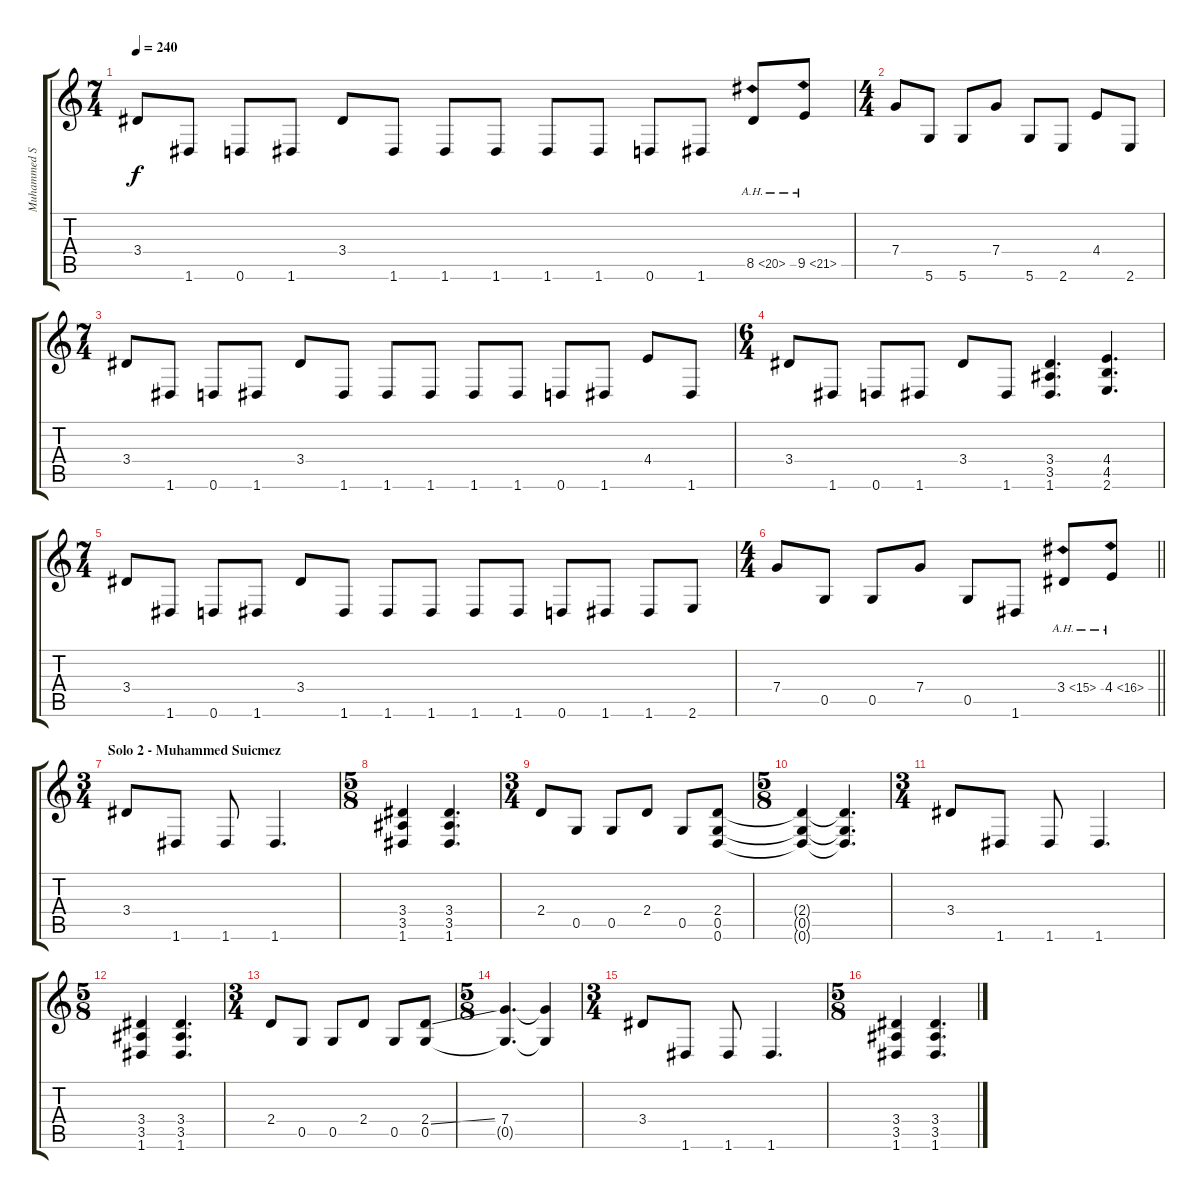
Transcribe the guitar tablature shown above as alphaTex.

\track ("Muhammed Suicmez" "Muhammed S") {instrument overdrivenguitar}
\staff {score tabs}
\tuning (D4 A3 F3 C3 G2 D2) {hide}
\ts (7 4)
\tempo 240
\clef g2
\ks c
3.4.8{dy f} 1.6.8 0.6.8 1.6.8 3.4.8 1.6.8 1.6.8 1.6.8 1.6.8 1.6.8 0.6.8 1.6.8 8.5{ah 12}.8 9.5{ah 12}.8 |
\ts (4 4)
7.4.8 5.6.8 5.6.8 7.4.8 5.6.8 2.6.8 4.4.8 2.6.8 |
\ts (7 4)
3.4.8 1.6.8 0.6.8 1.6.8 3.4.8 1.6.8 1.6.8 1.6.8 1.6.8 1.6.8 0.6.8 1.6.8 4.4.8 1.6.8 |
\ts (6 4)
3.4.8 1.6.8 0.6.8 1.6.8 3.4.8 1.6.8 (3.4 3.5 1.6).4{d} (4.4 4.5 2.6).4{d} |
\ts (7 4)
3.4.8 1.6.8 0.6.8 1.6.8 3.4.8 1.6.8 1.6.8 1.6.8 1.6.8 1.6.8 0.6.8 1.6.8 1.6.8 2.6.8 |
\ts (4 4)
\barLineRight lightlight
7.4.8 0.5.8 0.5.8 7.4.8 0.5.8 1.6.8 3.4{ah 12}.8 4.4{ah 12}.8 |
\ts (3 4)
\section ("" "Solo 2 - Muhammed Suicmez")
3.4.8 1.6.8 1.6.8 1.6.4{d} |
\ts (5 8)
(3.4 3.5 1.6).4 (3.4 3.5 1.6).4{d} |
\ts (3 4)
2.4.8 0.5.8 0.5.8 2.4.8 0.5.8 (2.4 0.5 0.6).8 |
\ts (5 8)
(2.4{t} 0.5{t} 0.6{t}).4 (2.4{t} 0.5{t} 0.6{t}).4{d} |
\ts (3 4)
3.4.8 1.6.8 1.6.8 1.6.4{d} |
\ts (5 8)
(3.4 3.5 1.6).4 (3.4 3.5 1.6).4{d} |
\ts (3 4)
2.4.8 0.5.8 0.5.8 2.4.8 0.5.8 (2.4{ss} 0.5).8 |
\ts (5 8)
(7.4 0.5{t}).4{d} (7.4{t} 0.5{t}).4 |
\ts (3 4)
3.4.8 1.6.8 1.6.8 1.6.4{d} |
\ts (5 8)
(3.4 3.5 1.6).4 (3.4 3.5 1.6).4{d}
